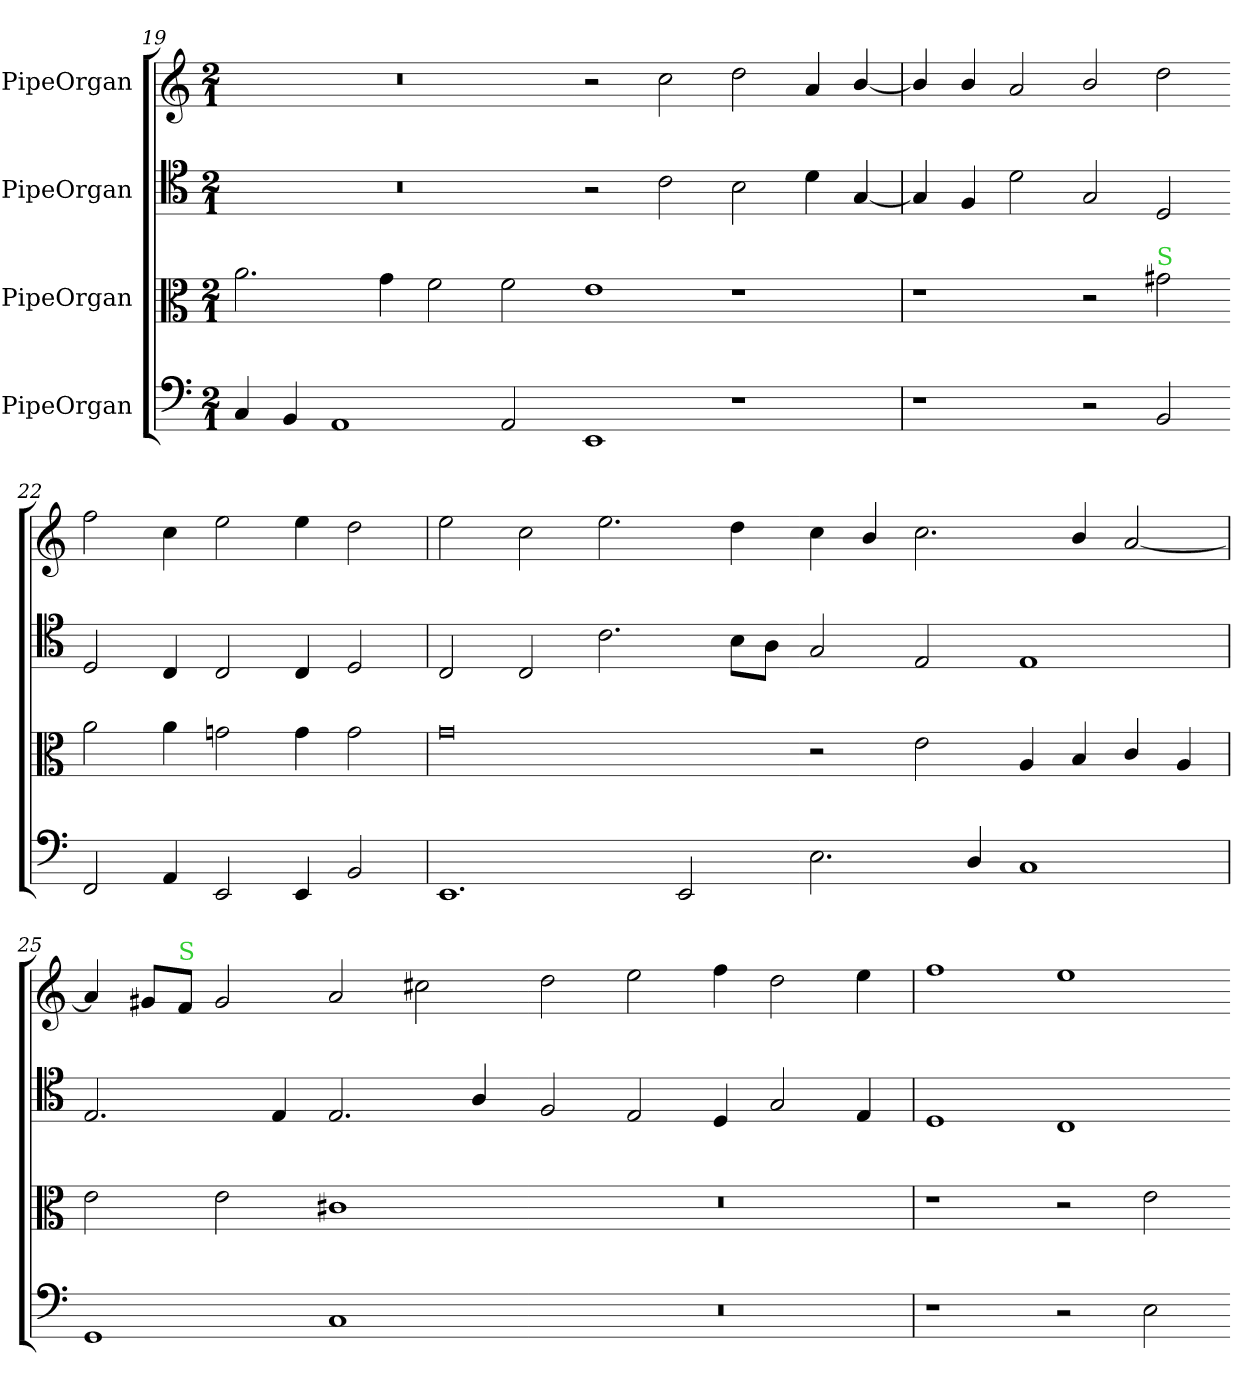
**kern	**kern	**kern	**kern
*part4	*part3	*part2	*part1
*staff4	*staff3	*staff2	*staff1
*I"PipeOrgan	*I"PipeOrgan	*I"PipeOrgan	*I"PipeOrgan
*clefF5	*clefC3	*clefC4	*clefG2
*k[]	*k[]	*k[]	*k[]
*C:	*C:	*C:	*C:
*M2/1	*M2/1	*M2/1	*M2/1
=19	=19	=19	=19
4AA/	2.a\	0r	0r
4GG/	.	.	.
1FF	.	.	.
.	4g\	.	.
.	2f\	.	.
2FF/	2f\	.	.
=20-	=20-	=20-	=20-
1CC	1e	2r	2r
.	.	2c\	2cc\
1r	1r	2B\	2dd\
.	.	4d\	4a/
.	.	[4G/	[4b/
=21	=21	=21	=21
1r	1r	4G/]	4b/]
.	.	4F/	4b/
.	.	2d\	2a/
2r	2r	2G/	2b/
!	!LO:TX:a:color=limegreen:t=S	!	!
2GG/	2g#X\	2D/	2dd\
=22-	=22-	=22-	=22-
2DD/	2a\	2D/	2ff\
4FF/	4a\	4C/	4cc\
2CC/	2gn\	2C/	2ee\
4CC/	4g\	4C/	4ee\
2GG/	2g\	2D/	2dd\
=23	=23	=23	=23
1.CC	0g	2C/	2ee\
.	.	2C/	2cc\
.	.	2.c\	2.ee\
2CC/	.	.	.
.	.	8B\L	4dd\
.	.	8A\J	.
=24-	=24-	=24-	=24-
2.C\	2r	2G/	4cc\
.	.	.	4b/
.	2e\	2E/	2.cc\
4BB/	.	.	.
1AA	4A/	1E	.
.	4B/	.	4b/
.	4c/	.	[2a/
.	4A/	.	.
=25	=25	=25	=25
1EE	2e\	2.E/	4a!/]
.	.	.	8g#X/L
!	!	!	!LO:TX:a:color=limegreen:t=S
.	.	.	8f/J
.	2e\	.	2g#/
.	.	4E/	.
1AA	1c#X	2.E/	2a/
.	.	.	2cc#X\
.	.	4A/	.
=26-	=26-	=26-	=26-
0r	0r	2F/	2dd\
.	.	2E/	2ee\
.	.	4D/	4ff\
.	.	2G/	2dd\
.	.	4E/	4ee\
=27	=27	=27	=27
1r	1r	1D	1ff
2r	2r	1C	1ee
2C\	2e\	.	.
=-	=-	=-	=-
*-	*-	*-	*-
